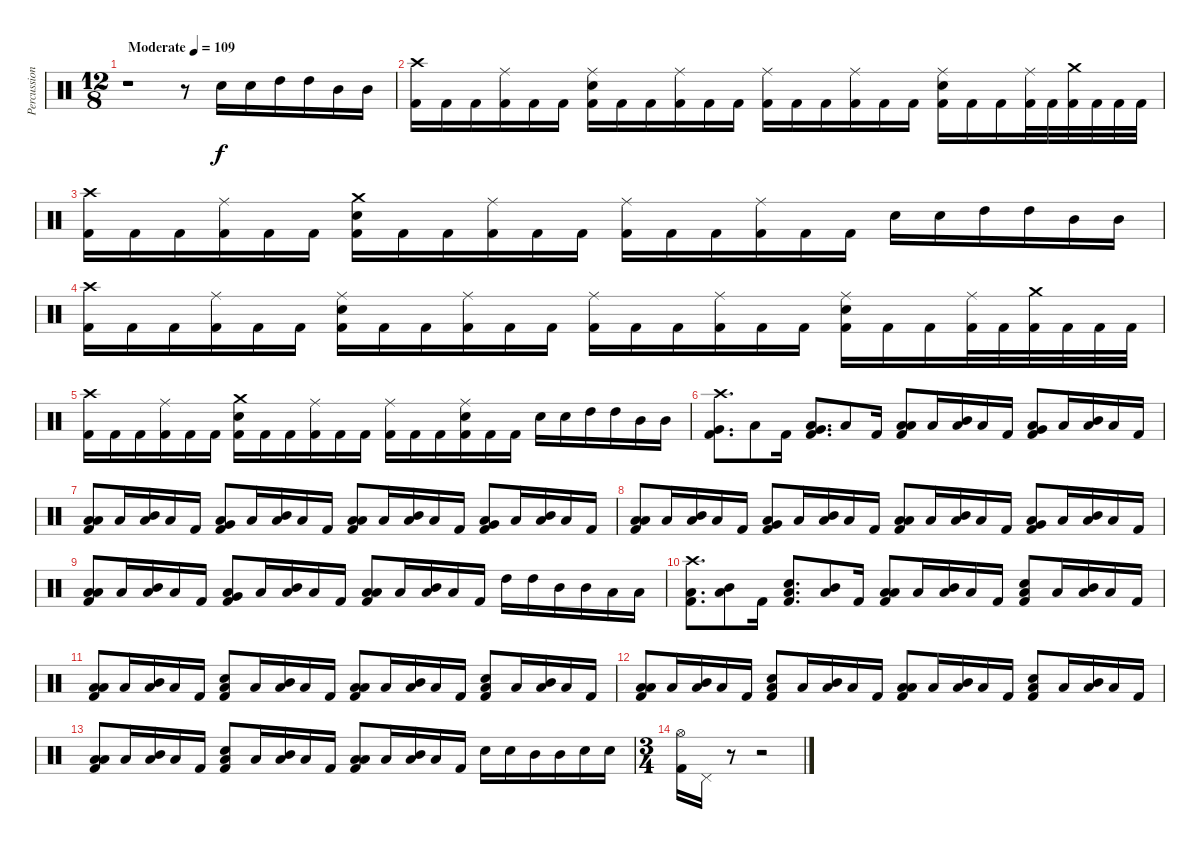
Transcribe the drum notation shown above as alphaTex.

\track ("Percussion" "Percussion") {instrument percussion}
\staff {score}
\articulation defaults
\ts (12 8)
\tempo (109 "Moderate")
\clef neutral
\ks c
r.1{dy f} r.8 "Snare (hit) 2".16 "Snare (hit) 2".16 "High Tom (hit)".16 "High Tom (hit)".16 "Mid Tom (hit)".16 "Mid Tom (hit)".16 |
("Crash high (hit)" "Kick (hit) 2").16 "Kick (hit) 2".16 "Kick (hit) 2".16 ("Ride (middle)" "Kick (hit) 2").16 "Kick (hit) 2".16 "Kick (hit) 2".16 ("Ride (middle)" "Snare (hit) 2" "Kick (hit) 2").16 "Kick (hit) 2".16 "Kick (hit) 2".16 ("Ride (middle)" "Kick (hit) 2").16 "Kick (hit) 2".16 "Kick (hit) 2".16 ("Ride (middle)" "Kick (hit) 2").16 "Kick (hit) 2".16 "Kick (hit) 2".16 ("Ride (middle)" "Kick (hit) 2").16 "Kick (hit) 2".16 "Kick (hit) 2".16 ("Ride (middle)" "Snare (hit) 2" "Kick (hit) 2").16 "Kick (hit) 2".16 "Kick (hit) 2".16 ("Ride (middle)" "Kick (hit) 2").32 "Kick (hit) 2".32 ("Crash medium (hit)" "Kick (hit) 2").32 "Kick (hit) 2".32 "Kick (hit) 2".32 "Kick (hit) 2".32 |
("Crash high (hit)" "Kick (hit) 2").16 "Kick (hit) 2".16 "Kick (hit) 2".16 ("Ride (middle)" "Kick (hit) 2").16 "Kick (hit) 2".16 "Kick (hit) 2".16 ("Crash medium (hit)" "Snare (hit) 2" "Kick (hit) 2").16 "Kick (hit) 2".16 "Kick (hit) 2".16 ("Ride (middle)" "Kick (hit) 2").16 "Kick (hit) 2".16 "Kick (hit) 2".16 ("Ride (middle)" "Kick (hit) 2").16 "Kick (hit) 2".16 "Kick (hit) 2".16 ("Ride (middle)" "Kick (hit) 2").16 "Kick (hit) 2".16 "Kick (hit) 2".16 "Snare (hit) 2".16 "Snare (hit) 2".16 "High Tom (hit)".16 "High Tom (hit)".16 "Mid Tom (hit)".16 "Mid Tom (hit)".16 |
("Crash high (hit)" "Kick (hit) 2").16 "Kick (hit) 2".16 "Kick (hit) 2".16 ("Ride (middle)" "Kick (hit) 2").16 "Kick (hit) 2".16 "Kick (hit) 2".16 ("Ride (middle)" "Snare (hit) 2" "Kick (hit) 2").16 "Kick (hit) 2".16 "Kick (hit) 2".16 ("Ride (middle)" "Kick (hit) 2").16 "Kick (hit) 2".16 "Kick (hit) 2".16 ("Ride (middle)" "Kick (hit) 2").16 "Kick (hit) 2".16 "Kick (hit) 2".16 ("Ride (middle)" "Kick (hit) 2").16 "Kick (hit) 2".16 "Kick (hit) 2".16 ("Ride (middle)" "Snare (hit) 2" "Kick (hit) 2").16 "Kick (hit) 2".16 "Kick (hit) 2".16 ("Ride (middle)" "Kick (hit) 2").32 "Kick (hit) 2".32 ("Crash medium (hit)" "Kick (hit) 2").32 "Kick (hit) 2".32 "Kick (hit) 2".32 "Kick (hit) 2".32 |
("Crash high (hit)" "Kick (hit) 2").16 "Kick (hit) 2".16 "Kick (hit) 2".16 ("Ride (middle)" "Kick (hit) 2").16 "Kick (hit) 2".16 "Kick (hit) 2".16 ("Crash medium (hit)" "Snare (hit) 2" "Kick (hit) 2").16 "Kick (hit) 2".16 "Kick (hit) 2".16 ("Ride (middle)" "Kick (hit) 2").16 "Kick (hit) 2".16 "Kick (hit) 2".16 ("Ride (middle)" "Kick (hit) 2").16 "Kick (hit) 2".16 "Kick (hit) 2".16 ("Ride (middle)" "Snare (hit) 2" "Kick (hit) 2").16 "Kick (hit) 2".16 "Kick (hit) 2".16 "Snare (hit) 2".16 "Snare (hit) 2".16 "High Tom (hit)".16 "High Tom (hit)".16 "Mid Tom (hit)".16 "Mid Tom (hit)".16 |
("Crash high (hit)" "Very Low Tom (hit)" "Kick (hit) 2").8{d} "Low Tom (hit)".8 "Kick (hit) 2".16 ("Low Tom (hit)" "Very Low Tom (hit)" "Kick (hit) 2").8{d} "Low Tom (hit)".8 "Kick (hit) 2".16 ("Low Tom (hit)" "Low Floor Tom (hit)" "Kick (hit) 2").8 "Low Tom (hit)".16 ("Low Tom (hit)" "Mid Tom (hit)").16 "Low Tom (hit)".16 "Kick (hit) 2".16 ("Low Tom (hit)" "Very Low Tom (hit)" "Kick (hit) 2").8 "Low Tom (hit)".16 ("Low Tom (hit)" "Mid Tom (hit)").16 "Low Tom (hit)".16 "Kick (hit) 2".16 |
("Low Tom (hit)" "Low Floor Tom (hit)" "Kick (hit) 2").8 "Low Tom (hit)".16 ("Low Tom (hit)" "Mid Tom (hit)").16 "Low Tom (hit)".16 "Kick (hit) 2".16 ("Low Tom (hit)" "Very Low Tom (hit)" "Kick (hit) 2").8 "Low Tom (hit)".16 ("Low Tom (hit)" "Mid Tom (hit)").16 "Low Tom (hit)".16 "Kick (hit) 2".16 ("Low Tom (hit)" "Low Floor Tom (hit)" "Kick (hit) 2").8 "Low Tom (hit)".16 ("Low Tom (hit)" "Mid Tom (hit)").16 "Low Tom (hit)".16 "Kick (hit) 2".16 ("Low Tom (hit)" "Very Low Tom (hit)" "Kick (hit) 2").8 "Low Tom (hit)".16 ("Low Tom (hit)" "Mid Tom (hit)").16 "Low Tom (hit)".16 "Kick (hit) 2".16 |
("Low Tom (hit)" "Low Floor Tom (hit)" "Kick (hit) 2").8 "Low Tom (hit)".16 ("Low Tom (hit)" "Mid Tom (hit)").16 "Low Tom (hit)".16 "Kick (hit) 2".16 ("Low Tom (hit)" "Very Low Tom (hit)" "Kick (hit) 2").8 "Low Tom (hit)".16 ("Low Tom (hit)" "Mid Tom (hit)").16 "Low Tom (hit)".16 "Kick (hit) 2".16 ("Low Tom (hit)" "Low Floor Tom (hit)" "Kick (hit) 2").8 "Low Tom (hit)".16 ("Low Tom (hit)" "Mid Tom (hit)").16 "Low Tom (hit)".16 "Kick (hit) 2".16 ("Low Tom (hit)" "Very Low Tom (hit)" "Kick (hit) 2").8 "Low Tom (hit)".16 ("Low Tom (hit)" "Mid Tom (hit)").16 "Low Tom (hit)".16 "Kick (hit) 2".16 |
("Low Tom (hit)" "Low Floor Tom (hit)" "Kick (hit) 2").8 "Low Tom (hit)".16 ("Low Tom (hit)" "Mid Tom (hit)").16 "Low Tom (hit)".16 "Kick (hit) 2".16 ("Low Tom (hit)" "Very Low Tom (hit)" "Kick (hit) 2").8 "Low Tom (hit)".16 ("Low Tom (hit)" "Mid Tom (hit)").16 "Low Tom (hit)".16 "Kick (hit) 2".16 ("Low Tom (hit)" "Low Floor Tom (hit)" "Kick (hit) 2").8 "Low Tom (hit)".16 ("Low Tom (hit)" "Mid Tom (hit)").16 "Low Tom (hit)".16 "Kick (hit) 2".16 "High Tom (hit)".16 "High Tom (hit)".16 "Mid Tom (hit)".16 "Mid Tom (hit)".16 "Low Tom (hit)".16 "Low Tom (hit)".16 |
("Crash high (hit)" "Low Floor Tom (hit)" "Kick (hit) 2").8{d} ("Low Tom (hit)" "Mid Tom (hit)").8 "Kick (hit) 2".16 ("Low Tom (hit)" "Snare (hit) 2" "Kick (hit) 2").8{d} ("Low Tom (hit)" "Mid Tom (hit)").8 "Kick (hit) 2".16 ("Low Tom (hit)" "Low Floor Tom (hit)" "Kick (hit) 2").8 "Low Tom (hit)".16 ("Low Tom (hit)" "Mid Tom (hit)").16 "Low Tom (hit)".16 "Kick (hit) 2".16 ("Low Tom (hit)" "Snare (hit) 2" "Kick (hit) 2").8 "Low Tom (hit)".16 ("Low Tom (hit)" "Mid Tom (hit)").16 "Low Tom (hit)".16 "Kick (hit) 2".16 |
("Low Tom (hit)" "Low Floor Tom (hit)" "Kick (hit) 2").8 "Low Tom (hit)".16 ("Low Tom (hit)" "Mid Tom (hit)").16 "Low Tom (hit)".16 "Kick (hit) 2".16 ("Low Tom (hit)" "Snare (hit) 2" "Kick (hit) 2").8 "Low Tom (hit)".16 ("Low Tom (hit)" "Mid Tom (hit)").16 "Low Tom (hit)".16 "Kick (hit) 2".16 ("Low Tom (hit)" "Low Floor Tom (hit)" "Kick (hit) 2").8 "Low Tom (hit)".16 ("Low Tom (hit)" "Mid Tom (hit)").16 "Low Tom (hit)".16 "Kick (hit) 2".16 ("Low Tom (hit)" "Snare (hit) 2" "Kick (hit) 2").8 "Low Tom (hit)".16 ("Low Tom (hit)" "Mid Tom (hit)").16 "Low Tom (hit)".16 "Kick (hit) 2".16 |
("Low Tom (hit)" "Low Floor Tom (hit)" "Kick (hit) 2").8 "Low Tom (hit)".16 ("Low Tom (hit)" "Mid Tom (hit)").16 "Low Tom (hit)".16 "Kick (hit) 2".16 ("Low Tom (hit)" "Snare (hit) 2" "Kick (hit) 2").8 "Low Tom (hit)".16 ("Low Tom (hit)" "Mid Tom (hit)").16 "Low Tom (hit)".16 "Kick (hit) 2".16 ("Low Tom (hit)" "Low Floor Tom (hit)" "Kick (hit) 2").8 "Low Tom (hit)".16 ("Low Tom (hit)" "Mid Tom (hit)").16 "Low Tom (hit)".16 "Kick (hit) 2".16 ("Low Tom (hit)" "Snare (hit) 2" "Kick (hit) 2").8 "Low Tom (hit)".16 ("Low Tom (hit)" "Mid Tom (hit)").16 "Low Tom (hit)".16 "Kick (hit) 2".16 |
("Low Tom (hit)" "Low Floor Tom (hit)" "Kick (hit) 2").8 "Low Tom (hit)".16 ("Low Tom (hit)" "Mid Tom (hit)").16 "Low Tom (hit)".16 "Kick (hit) 2".16 ("Low Tom (hit)" "Snare (hit) 2" "Kick (hit) 2").8 "Low Tom (hit)".16 ("Low Tom (hit)" "Mid Tom (hit)").16 "Low Tom (hit)".16 "Kick (hit) 2".16 ("Low Tom (hit)" "Low Floor Tom (hit)" "Kick (hit) 2").8 "Low Tom (hit)".16 ("Low Tom (hit)" "Mid Tom (hit)").16 "Low Tom (hit)".16 "Kick (hit) 2".16 "Snare (hit) 2".16 "Snare (hit) 2".16 "Mid Tom (hit)".16 "Mid Tom (hit)".16 "Snare (hit) 2".16 "Snare (hit) 2".16 |
\ts (3 4)
("Hi-Hat (open)" "Kick (hit) 2").16 "Pedal Hi-Hat (hit)".16 r.8 r.2
